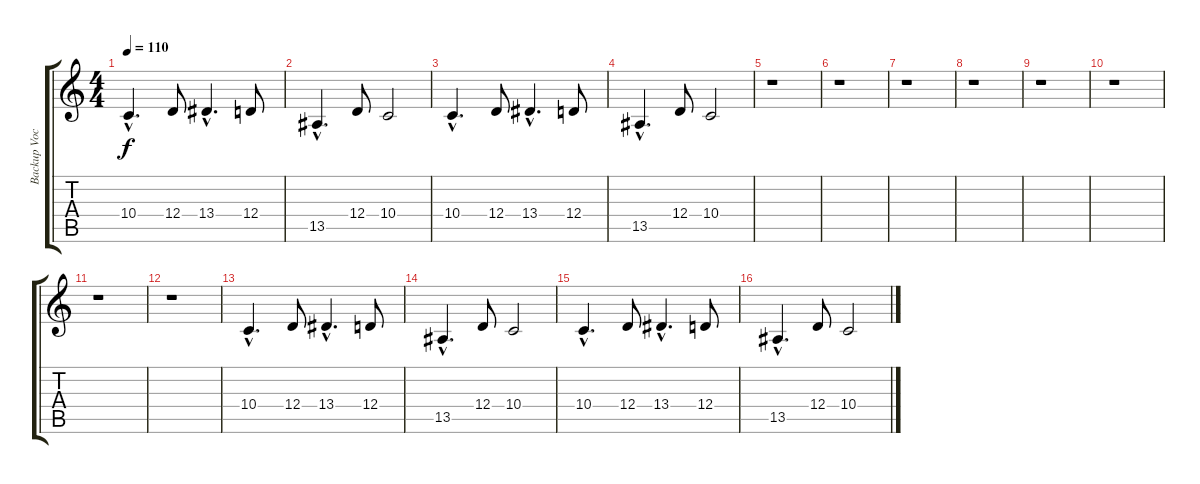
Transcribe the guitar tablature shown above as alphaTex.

\track ("Backup Vocals" "Backup Voc") {instrument choiraahs}
\staff {score tabs}
\tuning (E4 B3 G3 D3 A2 E2) {hide}
\ts (4 4)
\tempo 110
\clef g2
\ks c
10.4{hac}.4{d dy f} 12.4.8 13.4{hac}.4{d} 12.4.8 |
13.5{hac}.4{d} 12.4.8 10.4.2 |
10.4{hac}.4{d} 12.4.8 13.4{hac}.4{d} 12.4.8 |
13.5{hac}.4{d} 12.4.8 10.4.2 |
r.1 |
r.1 |
r.1 |
r.1 |
r.1 |
r.1 |
r.1 |
r.1 |
10.4{hac}.4{d} 12.4.8 13.4{hac}.4{d} 12.4.8 |
13.5{hac}.4{d} 12.4.8 10.4.2 |
10.4{hac}.4{d} 12.4.8 13.4{hac}.4{d} 12.4.8 |
13.5{hac}.4{d} 12.4.8 10.4.2
